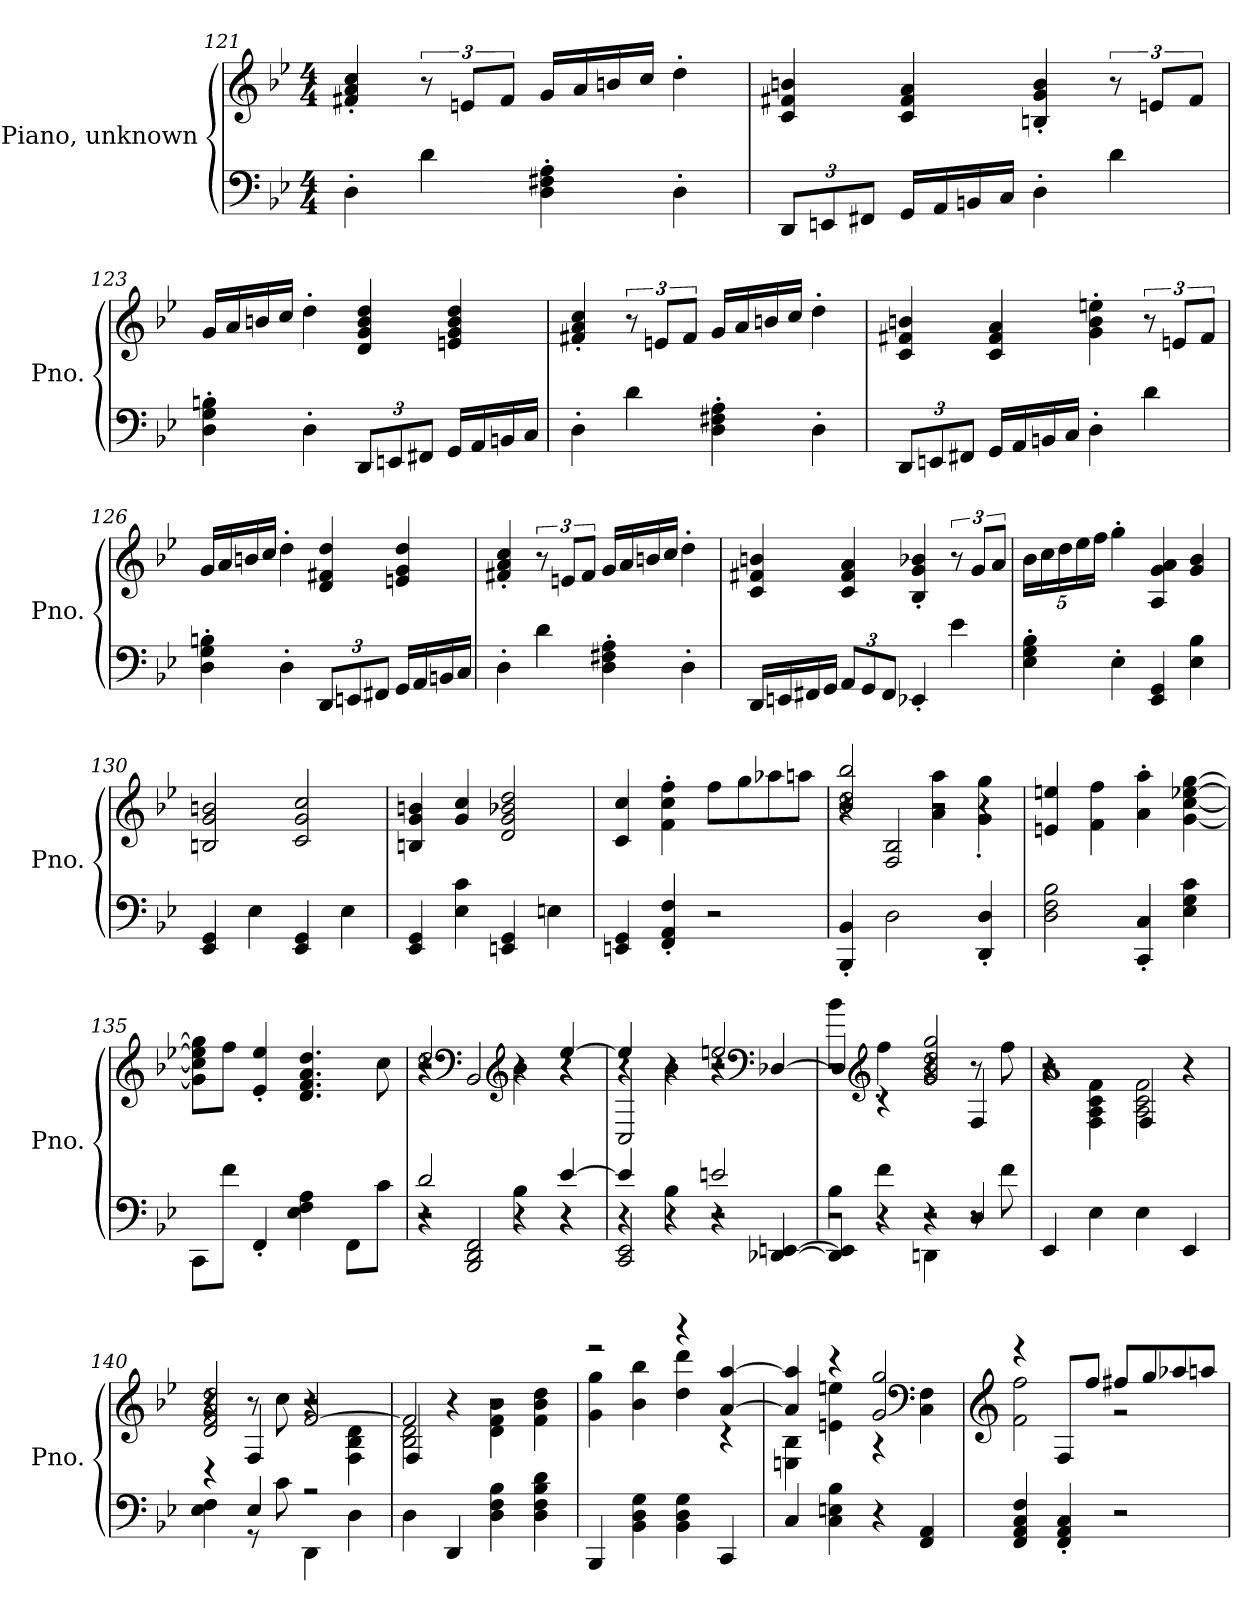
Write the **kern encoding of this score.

**kern	**kern
*part1	*part1
*staff2	*staff1
*I"Piano, unknown	*
*I'Pno.	*
!!LO:LB:g=z
*clefF4	*clefG2
*k[b-e-]	*k[b-e-]
*M4/4	*M4/4
=121	=121
4D'\	4f#X/' 4a/' 4cc/'
4d\	12r
.	12en/L
.	12f#/J
4D\' 4F#X\' 4A\'	16g/LL
.	16a/
.	16bn/
.	16cc/JJ
4D'\	4dd'\
=122	=122
*Xbrackettup	*
12DD/L	4c/ 4f#X/ 4bn/
12EEn/	.
12FF#X/J	.
16GG/LL	4c/ 4f#/ 4a/
16AA/	.
16BBn/	.
16C/JJ	.
4D'\	4Bn/' 4g/' 4b/'
4d\	12r
.	12en/L
.	12f#/J
=123	=123
4D\' 4G\' 4Bn\'	16g/LL
.	16a/
.	16bn/
.	16cc/JJ
4D'\	4dd'\
12DD/L	4d/ 4g/ 4b/ 4dd/
12EEn/	.
12FF#X/J	.
16GG/LL	4en/ 4g/ 4b/ 4dd/
16AA/	.
16BBn/	.
16C/JJ	.
!!LO:LB:g=z
=124	=124
4D'\	4f#X/' 4a/' 4cc/'
4d\	12r
.	12en/L
.	12f#/J
4D\' 4F#X\' 4A\'	16g/LL
.	16a/
.	16bn/
.	16cc/JJ
4D'\	4dd'\
=125	=125
12DD/L	4c/ 4f#X/ 4bn/
12EEn/	.
12FF#X/J	.
16GG/LL	4c/ 4f#/ 4a/
16AA/	.
16BBn/	.
16C/JJ	.
4D'\	4g\' 4b\' 4een\'
4d\	12r
.	12en/L
.	12f#/J
=126	=126
4D\' 4G\' 4Bn\'	16g/LL
.	16a/
.	16bn/
.	16cc/JJ
4D'\	4dd'\
12DD/L	4d/ 4f#X/ 4dd/
12EEn/	.
12FF#X/J	.
16GG/LL	4en/ 4g/ 4dd/
16AA/	.
16BBn/	.
16C/JJ	.
!!LO:LB:g=z
=127	=127
4D'\	4f#X/' 4a/' 4cc/'
4d\	12r
.	12en/L
.	12f#/J
4D\' 4F#X\' 4A\'	16g/LL
.	16a/
.	16bn/
.	16cc/JJ
4D'\	4dd'\
=128	=128
16DD/LL	4c/ 4f#X/ 4bn/
16EEn/	.
16FF#X/	.
16GG/JJ	.
12AA/L	4c/ 4f#/ 4a/
12GG/	.
12FF#/J	.
4EE-X'/	4B-/' 4g/' 4b-X/'
4e-\	12r
.	12g/L
.	12a/J
=129	=129
*	*Xbrackettup
4E-\' 4G\' 4B-\'	20b-\LL
.	20cc\
.	20dd\
.	20ee-\
.	20ff\JJ
4E-'\	4gg'\
4EE-/ 4GG/	4A/ 4g/ 4a/
4E-\ 4B-\	4g/ 4b-/
=130	=130
4EE-/ 4GG/	2Bn/ 2g/ 2bn/
4E-\	.
4EE-/ 4GG/	2c/ 2g/ 2cc/
4E-\	.
!!LO:LB:g=z
=131	=131
4EE-/ 4GG/	4Bn/ 4g/ 4bn/
4E-\ 4c\	4g/ 4cc/
4EEn/ 4GG/	2d/ 2g/ 2b-X/ 2dd/
4En\	.
=132	=132
4EEn/ 4GG/	4c/ 4cc/
4FF/' 4AA/' 4F/'	4f\' 4cc\' 4ff\'
2r	8ff\L
.	8gg\
.	8aa-X\
.	8aan\J
=133	=133
*	*^
*	*	*^
4BBB-/' 4BB-/'	2b-/ 2dd/ 2bb-/	2r	4r
2D\	.	.	2F/ 2B-/
.	2r	4a\ 4aa\	.
4DD/' 4D/'	.	4g\' 4gg\'	4r
*	*v	*v	*v
=134	=134
2D\ 2F\ 2B-\	4en/ 4een/
.	4f\ 4ff\
4CC/' 4C/'	4a\' 4aa\'
4E-\ 4G\ 4c\	[4g\ [4cc\ [4ee-X\ [4gg\
=135	=135
8CC\L	8g\] 8cc\] 8ee-\] 8gg\]L
8f\J	8ff\J
4FF'/	4e-/' 4ee-/'
4E-\ 4F\ 4A\	4.d/ 4.f/ 4.a/ 4.dd/
8FF\L	.
8c\J	8cc\
=136	=136
*^	*^
*	*^	*	*^
2d/	2r	4r	2dd/	2r	4r
*	*	*	*clefF4	*	*
.	.	2BBB-/ 2DD/ 2FF/	.	.	2BB-/
*	*	*	*clefG2	*	*
4r	4B-\	.	4r	4b-\	.
[4e-/	4r	4r	[4ee-/	4r	4r
!!LO:PB:g=z	!!	!!
=137	=137	=137	=137	=137	=137
4e-/]	4r	2CC/ 2EE-/	4ee-/]	4r	2C/
4r	4B-\	.	4r	4b-\	.
2en/	2r	4r	2een/	2r	4r
*	*	*	*clefF4	*	*
.	.	[4DD-X/ [4EEn/	.	.	[4D-X/
=138	=138	=138	=138	=138	=138
2r	4B-\	4DD-/] 4EE/]	2r	4b-\	4D-/]
*	*	*	*clefG2	*	*
.	4f'\	4r	.	4ff'\	4r
4r	4DDn\	2r	2g/ 2b-/ 2dd/ 2gg/	4r	4r
4D/	8r	.	.	8r	4F/
.	8f\	.	.	8ff\	.
*v	*v	*v	*	*	*
=139	=139	=139	=139
4EE-/	1a	4r	2r
4E-\	.	4F\ 4A\ 4c\ 4f\	.
4E-\	.	2A\ 2c\ 2f\	4F/
4EE-/	.	.	4r
=140	=140	=140	=140
*^	*	*	*
4r	4E-\ 4F\	2d/ 2f/ 2a/ 2dd/	4r	4r
4E-/	8r	.	8r	4F/
.	8c\	.	8cc\	.
2r	4DD\	[2f/	4r	2r
.	4D\	.	4F\ 4B-\ 4d\	.
*v	*v	*	*	*
=141	=141	=141	=141
4D\	2f/]	2B-\ 2d\	4F/
4DD/	.	.	4r
4D\ 4F\ 4B-\	2r	4d\ 4f\ 4b-\	2r
4D\ 4F\ 4B-\ 4d\	.	4f\ 4b-\ 4dd\	.
*	*	*v	*v
=142	=142	=142
4BBB-/	2r	4g\ 4gg\
4BB-\ 4D\ 4G\	.	4b-\ 4bb-\
4BB-\ 4D\ 4G\	4r	4dd\ 4ddd\
4CC/	[4a/ [4aa/	4r
!!LO:LB:g=z	!!
=143	=143	=143
4C/	4a/] 4aa/]	4En\ 4B-\
4C\ 4En\ 4B-\	4r	4en\ 4een\
4r	2g/ 2gg/	4r
*	*clefF4	*
4FF/ 4AA/	.	4C\ 4F\
=144	=144	=144
*	*clefG2	*
4FF/ 4AA/ 4C/ 4F/	4r	2f\ 2ff\
4FF/' 4AA/' 4C/'	8F/L	.
.	8ff/J	.
2r	8ff#X/L	2r
.	8gg/	.
.	8aa-X/	.
.	8aan/J	.
*	*v	*v
=	=
*-	*-
